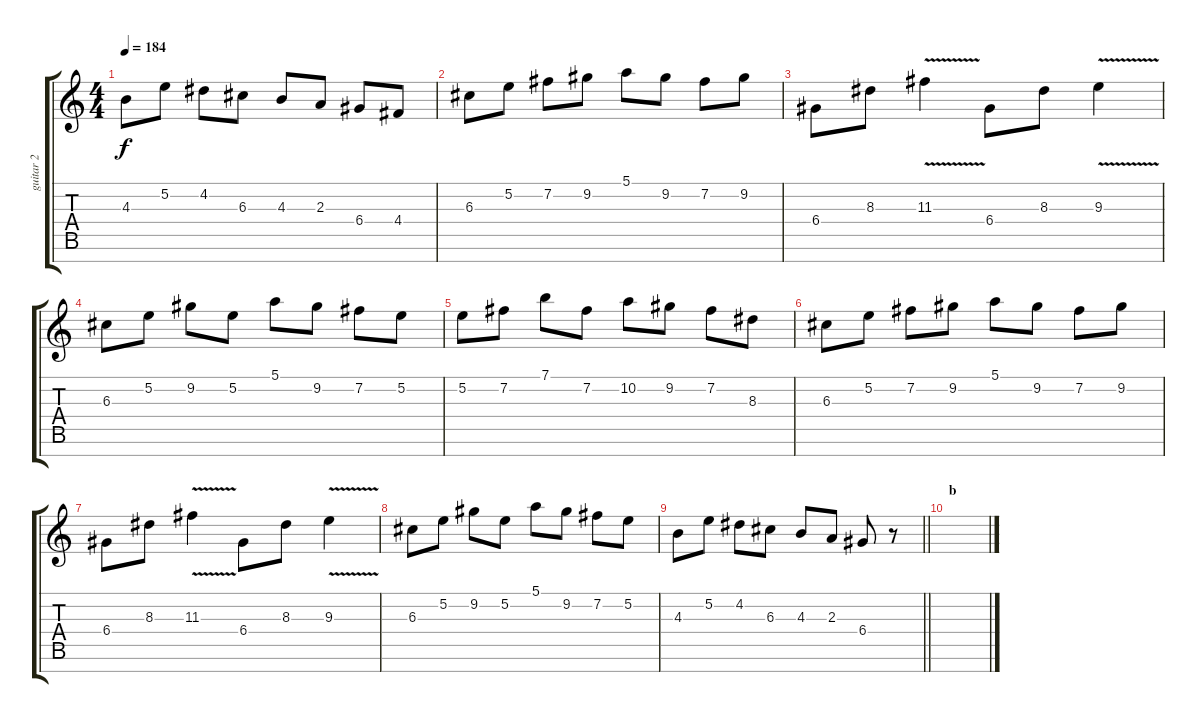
\track ("guitar 2" "guitar 2") {instrument distortionguitar}
\staff {score tabs}
\tuning (E4 B3 G3 D3 A2 E2 B1) {hide}
\ts (4 4)
\tempo 184
\clef g2
\ks c
4.3.8{dy f} 5.2.8 4.2.8 6.3.8 4.3.8 2.3.8 6.4.8 4.4.8 |
6.3.8 5.2.8 7.2.8 9.2.8 5.1.8 9.2.8 7.2.8 9.2.8 |
6.4.8 8.3.8 11.3{v}.4 6.4.8 8.3.8 9.3{v}.4 |
6.3.8 5.2.8 9.2.8 5.2.8 5.1.8 9.2.8 7.2.8 5.2.8 |
5.2.8 7.2.8 7.1.8 7.2.8 10.2.8 9.2.8 7.2.8 8.3.8 |
6.3.8 5.2.8 7.2.8 9.2.8 5.1.8 9.2.8 7.2.8 9.2.8 |
6.4.8 8.3.8 11.3{v}.4 6.4.8 8.3.8 9.3{v}.4 |
6.3.8 5.2.8 9.2.8 5.2.8 5.1.8 9.2.8 7.2.8 5.2.8 |
\barLineRight lightlight
4.3.8 5.2.8 4.2.8 6.3.8 4.3.8 2.3.8 6.4.8 r.8 |
\section ("" "b")
